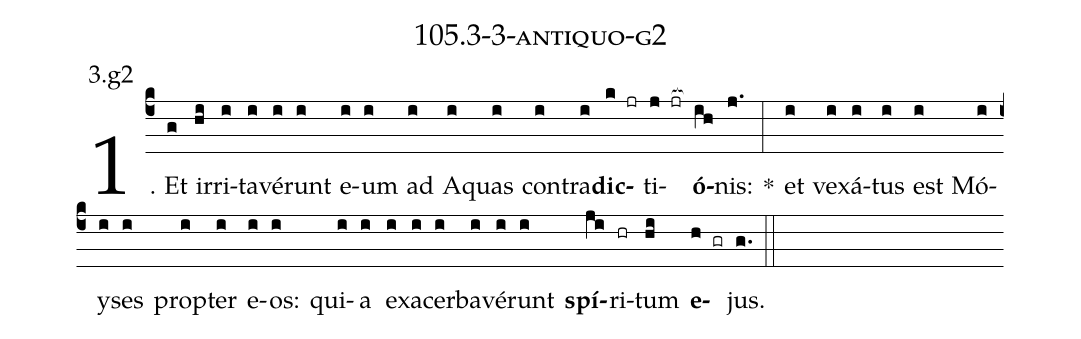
name: 105.3-3-antiquo-g2;
annotation: 3.g2;
%%
(c4)1. Et(g) ir(hi)ri(i)ta(i)vé(i)runt(i) e(i)um(i) ad(i) A(i)quas(i) con(i)tra(i)<b>dic</b>(k jr)ti(j jr[ocb:1{])<b>ó</b>(ih[ocb:0}])nis:(j.) *(:) et(i) ve(i)xá(i)tus(i) est(i) Mó(i)y(i)ses(i) prop(i)ter(i) e(i)os:(i) qui(i)a(i) ex(i)a(i)cer(i)ba(i)vé(i)runt(i) <b>spí</b>(ji)ri(hr)tum(hi) <b>e</b>(h gr)jus.(g.) (::)


%E(i) u(i) o(ji) u(hi) a(h) e.(g.) (::)
